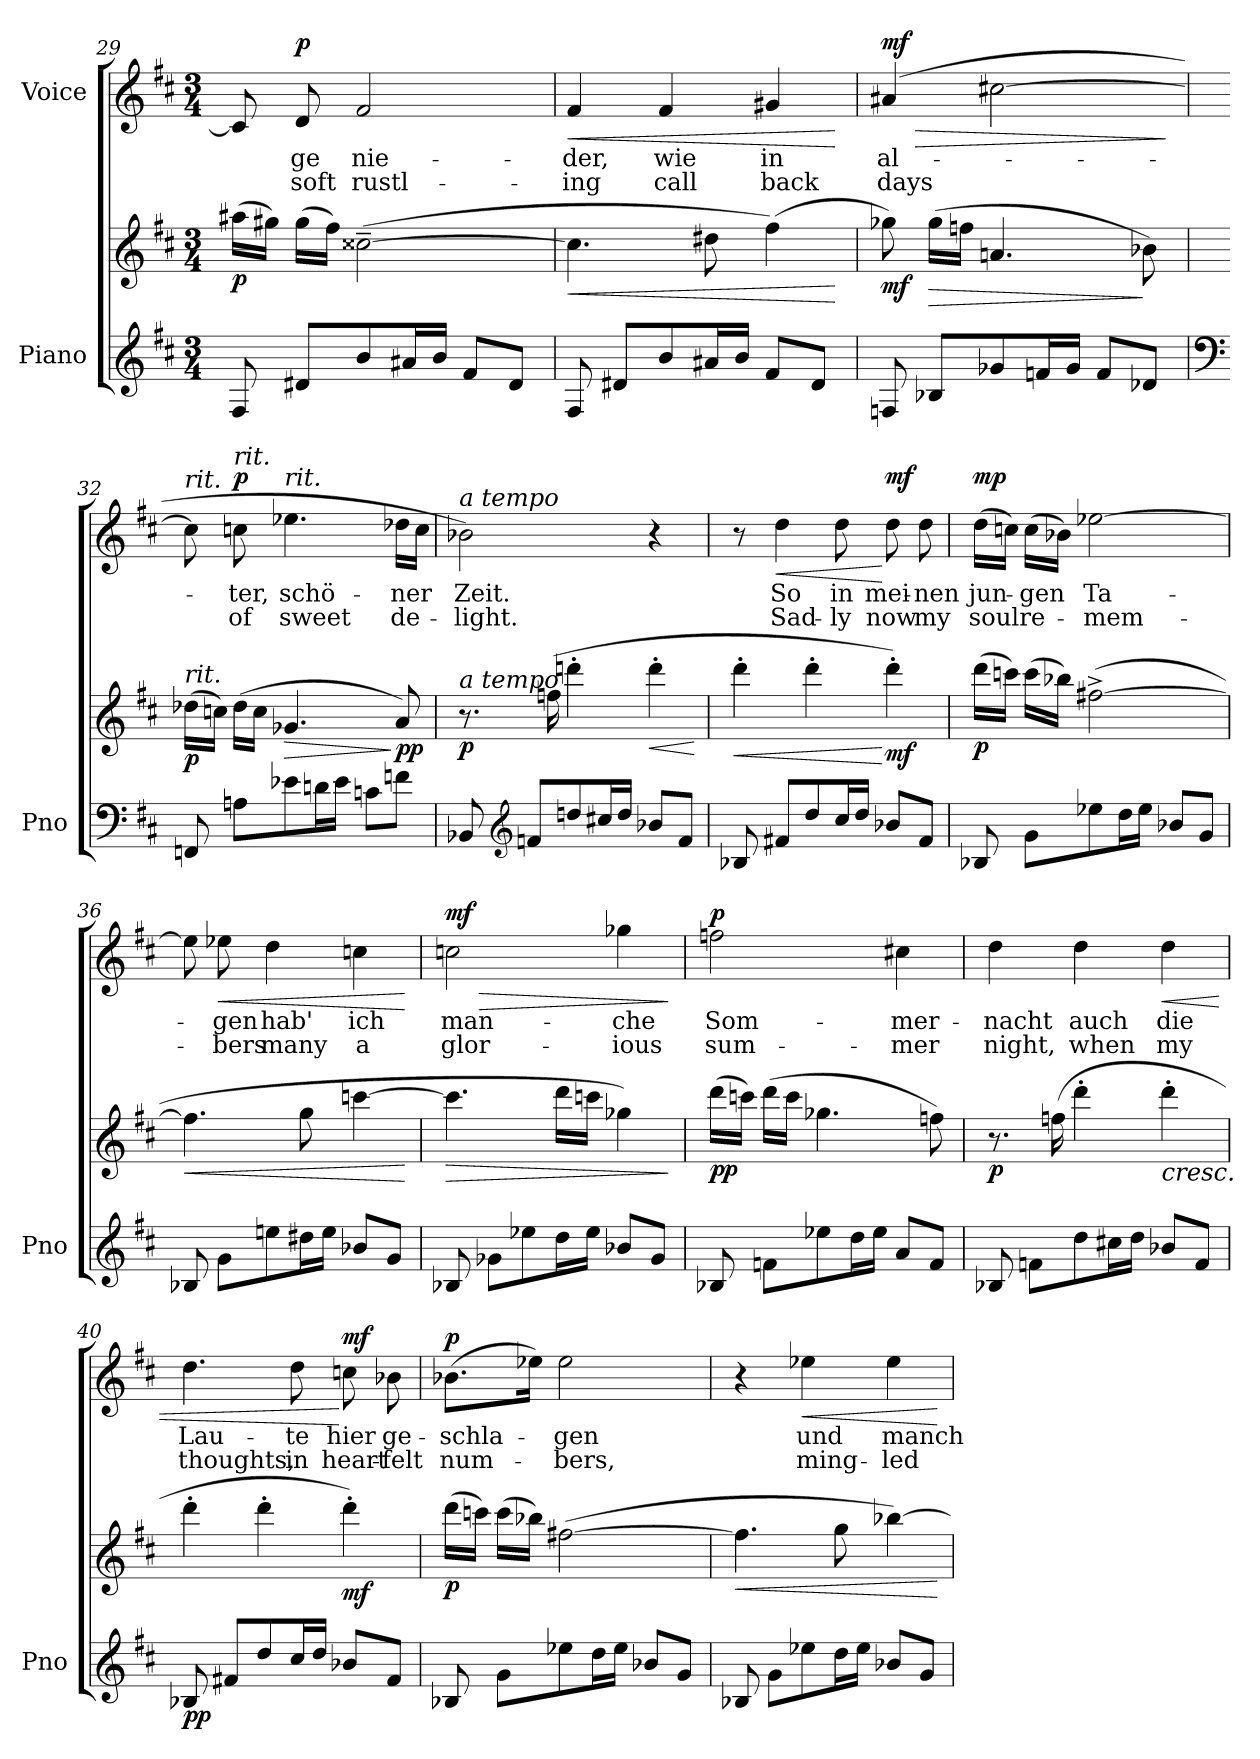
**kern	**kern	**dynam	**kern	**text	**text	**dynam
*part2	*part2	*part2	*part1	*part1	*part1	*part1
*staff3	*staff2	*staff2/3	*staff1	*staff1	*staff1	*staff1
*I"Piano	*	*	*I"Voice	*	*	*
*I'Pno	*	*	*	*	*	*
*clefG2	*clefG2	*	*clefG2	*	*	*
*k[f#c#]	*k[f#c#]	*	*k[f#c#]	*	*	*
*M3/4	*M3/4	*	*M3/4	*	*	*
=29	=29	=29	=29	=29	=29	=29
!	!	!LO:DY:b	!	!	!	!
8F#/	(16aa#X\LL	p	8c##/]	.	.	.
.	16gg#X\JJ)	.	.	.	.	.
!	!	!	!	!LO:LY:b	!LO:LY:b	!LO:DY:a
8d#X/L	(16gg#\LL	.	8d/	-ge	soft	p
.	16ff#\JJ)	.	.	.	.	.
!	!	!	!	!LO:LY:b	!LO:LY:b	!
8b/	([2cc##X~\	.	2f#/	nie-	rustl-	.
16a#X/L	.	.	.	.	.	.
16b/JJ	.	.	.	.	.	.
8f#/L	.	.	.	.	.	.
8d#/J	.	.	.	.	.	.
=30	=30	=30	=30	=30	=30	=30
!	!	!LO:HP:b	!	!LO:LY:b	!LO:LY:b	!LO:HP:b
8F#/	4.cc##\]	<	4f#/	-der,	-ing	<
8d#X/L	.	.	.	.	.	.
!	!	!	!	!LO:LY:b	!LO:LY:b	!
8b/	.	.	4f#/	wie	call	.
16a#X/L	8dd#X\	.	.	.	.	.
16b/JJ	.	.	.	.	.	.
!	!	!	!	!LO:LY:b	!LO:LY:b	!
8f#/L	(4ff#\)	.	4g#X/	in	back	.
8d#/J	.	.	.	.	.	.
.	.	[	.	.	.	[
!!LO:LB:g=z
=31	=31	=31	=31	=31	=31	=31
!	!	!LO:DY:b	!	!LO:LY:b	!LO:LY:b	!LO:HP:b
!	!	!	!	!	!	!LO:DY:n=1:a
8Fn/	8gg-X\)	mf	(4a#X/	al-	days	> mf
!	!	!LO:HP:b	!	!	!	!
8B-X/L	(16gg-\LL	>	.	.	.	.
.	16ffn\JJ	.	.	.	.	.
8g-X/	4.an/	.	[2cc#X\	.	.	.
16fn/L	.	.	.	.	.	.
16g-/JJ	.	.	.	.	.	.
8f/L	.	.	.	.	.	.
8d-X/J	8b-X\)	]	.	.	.	.
.	.	.	.	.	.	]
=32	=32	=32	=32	=32	=32	=32
*clefF4	*	*	*	*	*	*
!	!	!	!LO:TX:a:i:t=rit.	!	!	!
!	!LO:TX:a:i:t=rit.	!	!	!	!	!
!	!	!LO:DY:b	!	!	!	!
8FFn/	(16dd-X\LL	p	8cc#\]	.	.	.
.	16ccn\JJ)	.	.	.	.	.
!	!	!	!LO:TX:a:i:t=rit.	!	!	!
!	!	!	!	!LO:LY:b	!LO:LY:b	!LO:DY:a
8An\L	(16dd-\LL	.	8ccn\	-ter,	of	p
.	16cc\JJ	.	.	.	.	.
!	!	!	!LO:TX:a:i:t=rit.	!	!	!
!	!	!LO:HP:b	!	!LO:LY:b	!LO:LY:b	!
8e-X\	4.g-X/	>	4.ee-X\	schö-	sweet	.
16dn\L	.	.	.	.	.	.
16e-\JJ	.	.	.	.	.	.
8cn\L	.	.	.	.	.	.
!	!	!LO:DY:n=1:b	!	!LO:LY:b	!LO:LY:b	!
8fn\J	8a/)	] pp	16dd-X\LL	-ner	de-	.
.	.	.	16cc\JJ	.	.	.
=33	=33	=33	=33	=33	=33	=33
!	!	!	!LO:TX:a:i:t=a tempo	!	!	!
!	!LO:TX:a:i:t=a tempo	!	!	!	!	!
!	!	!LO:DY:b	!	!LO:LY:b	!LO:LY:b	!
8BB-X/	8.r	p	2b-X\)	Zeit.	-light.	.
*clefG2	*	*	*	*	*	*
8fn/L	.	.	.	.	.	.
.	(16ffn\	.	.	.	.	.
8ddn/	4dddn'\	.	.	.	.	.
16cc#X/L	.	.	.	.	.	.
16dd/JJ	.	.	.	.	.	.
!	!	!LO:HP:b	!	!	!	!
8b-X/L	4ddd'\	<	4r	.	.	.
8f/J	.	.	.	.	.	.
.	.	[	.	.	.	.
!!LO:LB:g=z
=34	=34	=34	=34	=34	=34	=34
!	!	!LO:HP:b	!	!	!	!
8B-X/	4ddd'\	<	8r	.	.	.
!	!	!	!	!LO:LY:b	!LO:LY:b	!LO:HP:b
8f#X/L	.	.	4dd\	So	Sad-	<
8dd/	4ddd'\	.	.	.	.	.
!	!	!	!	!LO:LY:b	!LO:LY:b	!
16cc#/L	.	.	8dd\	in	-ly	.
16dd/JJ	.	.	.	.	.	.
!	!	!LO:DY:n=1:b	!	!LO:LY:b	!LO:LY:b	!LO:DY:n=1:a
8b-X/L	4ddd'\)	[ mf	8dd\	mei-	now	[ mf
!	!	!	!	!LO:LY:b	!LO:LY:b	!
8f#/J	.	.	8dd\	-nen	my	.
=35	=35	=35	=35	=35	=35	=35
!	!	!LO:DY:b	!	!LO:LY:b	!LO:LY:b	!LO:DY:a
8B-X/	(16ddd\LL	p	(16dd\LL	jun-	soul	mp
.	16cccn\JJ)	.	16ccn\JJ)	.	.	.
!	!	!	!	!LO:LY:b	!LO:LY:b	!
8g\L	(16ccc\LL	.	(16cc\LL	-gen	re-	.
.	16bb-X\JJ)	.	16b-X\JJ)	.	.	.
!	!	!	!	!LO:LY:b	!LO:LY:b	!
8ee-X\	([2ff#X^\	.	[2ee-X\	Ta-	-mem-	.
16dd\L	.	.	.	.	.	.
16ee-\JJ	.	.	.	.	.	.
8b-X/L	.	.	.	.	.	.
8g/J	.	.	.	.	.	.
=36	=36	=36	=36	=36	=36	=36
!	!	!LO:HP:b	!	!	!	!
8B-X/	4.ff#\]	<	8ee-\]	.	.	.
!	!	!	!	!LO:LY:b	!LO:LY:b	!LO:HP:b
8g\L	.	.	8ee-X\	-gen	-bers	<
!	!	!	!	!LO:LY:b	!LO:LY:b	!
8een\	.	.	4dd\	hab'	many	.
16dd#X\L	8gg\	.	.	.	.	.
16ee\JJ	.	.	.	.	.	.
!	!	!	!	!LO:LY:b	!LO:LY:b	!
8b-X/L	[4cccn\	.	4ccn\	ich	a	.
8g/J	.	.	.	.	.	.
.	.	[	.	.	.	[
!!LO:LB:g=z
=37	=37	=37	=37	=37	=37	=37
!	!	!LO:HP:b	!	!LO:LY:b	!LO:LY:b	!LO:HP:b
!	!	!	!	!	!	!LO:DY:n=1:a
8B-X/	4.cccn\]	>	2ccn\	man-	glor-	> mf
8g-X\L	.	.	.	.	.	.
8ee-X\	.	.	.	.	.	.
16dd\L	16ddd\LL	.	.	.	.	.
16ee-\JJ	16cccn\JJ	.	.	.	.	.
!	!	!	!	!LO:LY:b	!LO:LY:b	!
8b-X/L	4gg-X\)	.	4gg-X\	-che	-ious	.
8g-/J	.	.	.	.	.	.
.	.	]	.	.	.	]
=38	=38	=38	=38	=38	=38	=38
!	!	!LO:DY:b	!	!LO:LY:b	!LO:LY:b	!LO:DY:a
8B-X/	(16ddd\LL	pp	2ffn\	Som-	sum-	p
.	16cccn\JJ)	.	.	.	.	.
8fn\L	(16ddd\LL	.	.	.	.	.
.	16ccc\JJ	.	.	.	.	.
8ee-X\	4.gg-X\	.	.	.	.	.
16dd\L	.	.	.	.	.	.
16ee-\JJ	.	.	.	.	.	.
!	!	!	!	!LO:LY:b	!LO:LY:b	!
8a/L	.	.	4cc#X\	-mer-	-mer	.
8f/J	8ffn\)	.	.	.	.	.
=39	=39	=39	=39	=39	=39	=39
!	!	!LO:DY:b	!	!LO:LY:b	!LO:LY:b	!
8B-X/	8.r	p	4dd\	-nacht	night,	.
8fn\L	.	.	.	.	.	.
.	(16ffn\	.	.	.	.	.
!	!	!	!	!LO:LY:b	!LO:LY:b	!
8dd\	4ddd'\	.	4dd\	auch	when	.
16cc#X\L	.	.	.	.	.	.
16dd\JJ	.	.	.	.	.	.
!	!	!LO:HP:b	!	!LO:LY:b	!LO:LY:b	!LO:HP:b
8b-X/L	4ddd'\	<	4dd\	die	my	<
8f/J	.	.	.	.	.	.
!!LO:PB:g=z
=40	=40	=40	=40	=40	=40	=40
!	!	!LO:DY:b=2	!	!LO:LY:b	!LO:LY:b	!
8B-X/	4ddd'\	pp	4.dd\	Lau-	thoughts,	.
8f#X/L	.	.	.	.	.	.
8dd/	4ddd'\	.	.	.	.	.
!	!	!	!	!LO:LY:b	!LO:LY:b	!
16cc#/L	.	.	8dd\	-te	in	.
16dd/JJ	.	.	.	.	.	.
!	!	!LO:DY:n=1:b	!	!LO:LY:b	!LO:LY:b	!LO:DY:n=1:a
8b-X/L	4ddd'\)	[ mf	8ccn\	hier	heart-	[ mf
!	!	!	!	!LO:LY:b	!LO:LY:b	!
8f#/J	.	.	8b-X\	ge-	-felt	.
=41	=41	=41	=41	=41	=41	=41
!	!	!LO:DY:b	!	!LO:LY:b	!LO:LY:b	!LO:DY:a
8B-X/	(16ddd\LL	p	(8.b-X\L	-schla-	num-	p
.	16cccn\JJ)	.	.	.	.	.
8g\L	(16ccc\LL	.	.	.	.	.
.	16bb-X\JJ)	.	16ee-X\Jk)	.	.	.
!	!	!	!	!LO:LY:b	!LO:LY:b	!
8ee-X\	([2ff#X\	.	2ee-\	-gen	-bers,	.
16dd\L	.	.	.	.	.	.
16ee-\JJ	.	.	.	.	.	.
8b-X/L	.	.	.	.	.	.
8g/J	.	.	.	.	.	.
=42	=42	=42	=42	=42	=42	=42
!	!	!LO:HP:b	!	!	!	!
8B-X/	4.ff#\]	<	4r	.	.	.
8g\L	.	.	.	.	.	.
!	!	!	!	!LO:LY:b	!LO:LY:b	!LO:HP:b
8ee-X\	.	.	4ee-X\	und	ming-	<
16dd\L	8gg\	.	.	.	.	.
16ee-\JJ	.	.	.	.	.	.
!	!	!	!	!LO:LY:b	!LO:LY:b	!
8b-X/L	[4bb-X\)	.	4ee-\	manch	-led	.
8g/J	.	.	.	.	.	.
.	.	[	.	.	.	[
=	=	=	=	=	=	=
*-	*-	*-	*-	*-	*-	*-
